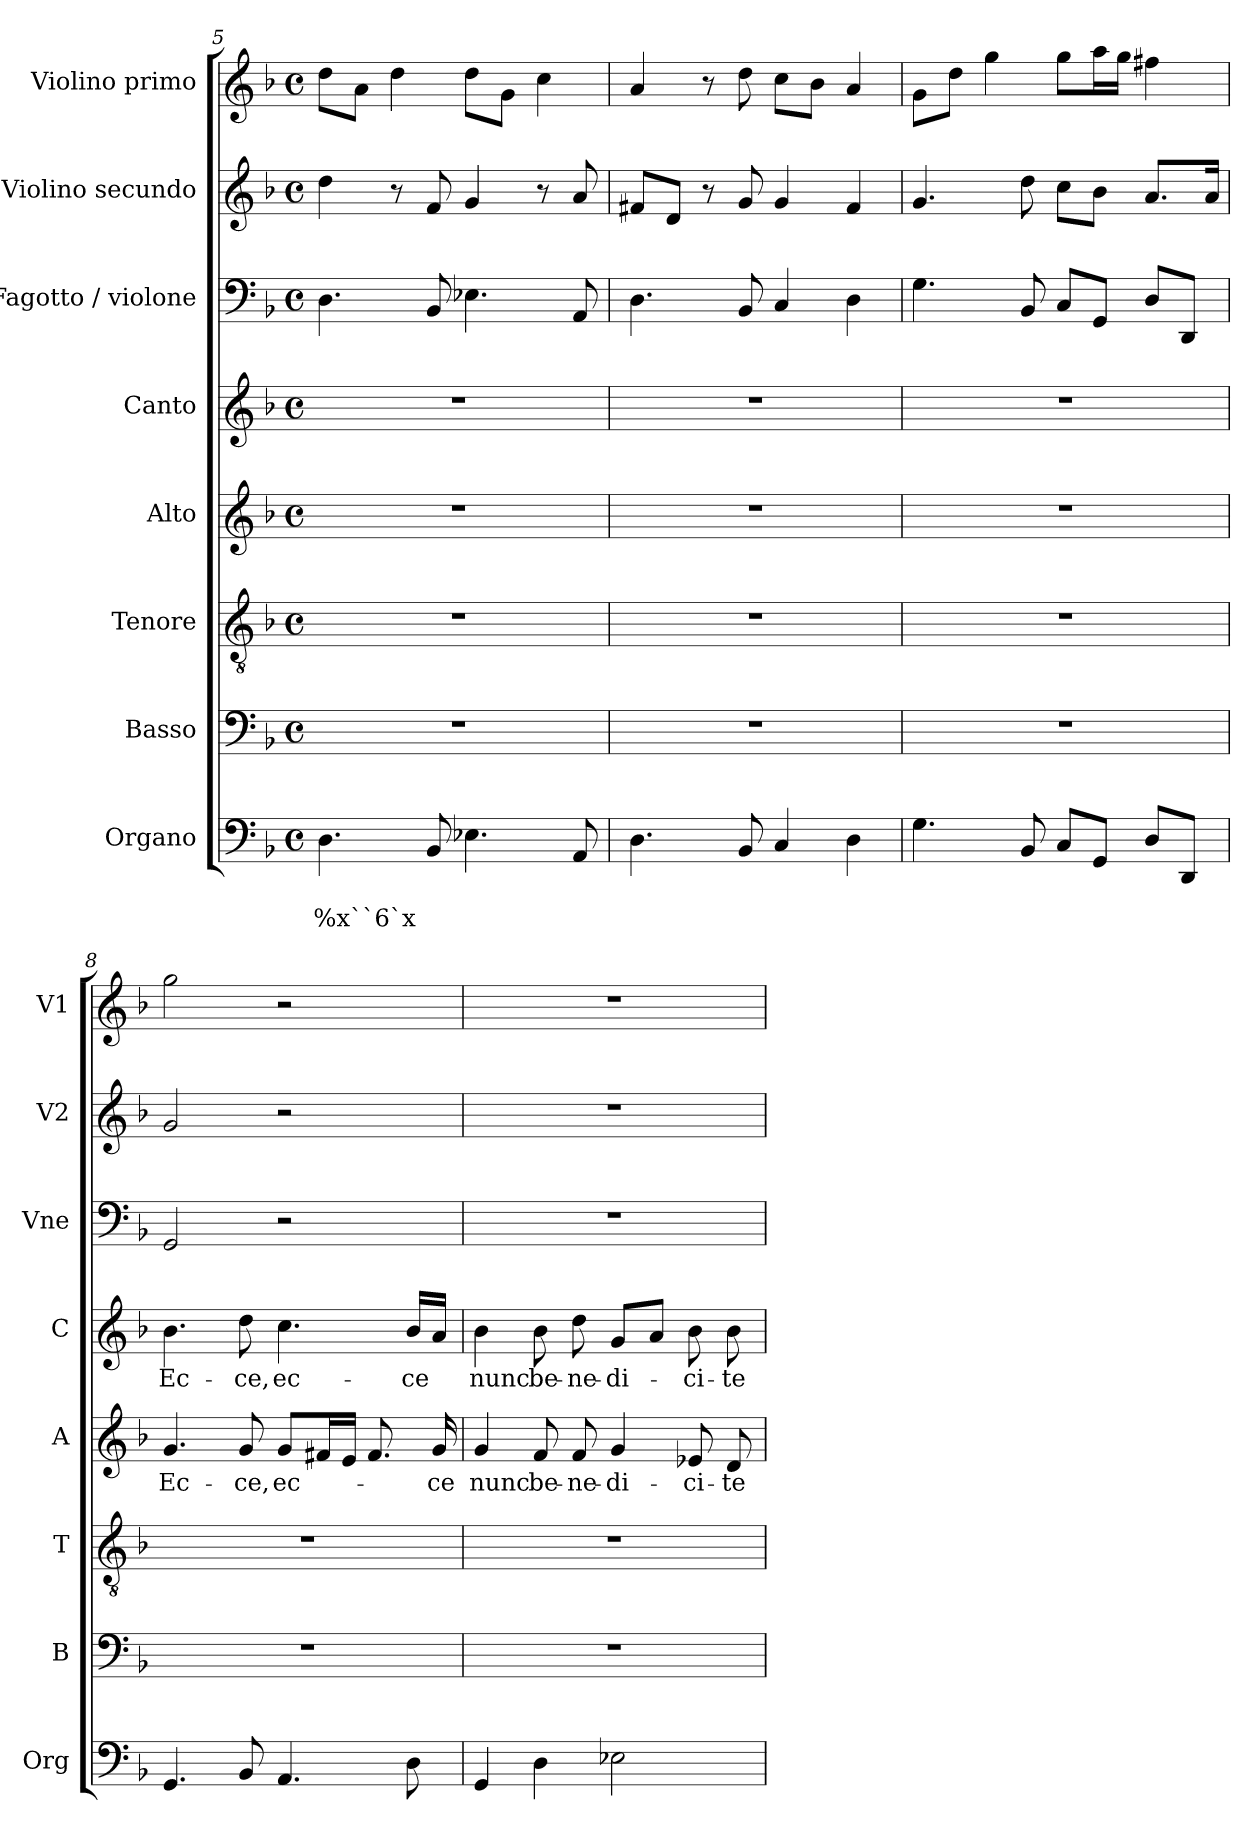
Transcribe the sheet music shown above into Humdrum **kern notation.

**kern	**text	**text	**kern	**kern	**kern	**text	**kern	**text	**kern	**kern	**kern
*part8	*part8	*part8	*part7	*part6	*part5	*part5	*part4	*part4	*part3	*part2	*part1
*staff8	*staff8	*staff8	*staff7	*staff6	*staff5	*staff5	*staff4	*staff4	*staff3	*staff2	*staff1
*I"Organo	*	*	*I"Basso	*I"Tenore	*I"Alto	*	*I"Canto	*	*I"Fagotto / violone	*I"Violino secundo	*I"Violino primo
*I'Org	*	*	*I'B	*I'T	*I'A	*	*I'C	*	*I'Vne	*I'V2	*I'V1
*clefF4	*	*	*clefF4	*clefGv2	*clefG2	*	*clefG2	*	*clefF4	*clefG2	*clefG2
*k[b-]	*	*	*k[b-]	*k[b-]	*k[b-]	*	*k[b-]	*	*k[b-]	*k[b-]	*k[b-]
*F:	*	*	*F:	*F:	*F:	*	*F:	*	*F:	*F:	*F:
*M4/4	*	*	*M4/4	*M4/4	*M4/4	*	*M4/4	*	*M4/4	*M4/4	*M4/4
*met(c)	*	*	*met(c)	*met(c)	*met(c)	*	*met(c)	*	*met(c)	*met(c)	*met(c)
=5	=5	=5	=5	=5	=5	=5	=5	=5	=5	=5	=5
!	!	!LO:LY:b	!	!	!	!	!	!	!	!	!
4.D\	.	%x``6`x	1r	1r	1r	.	1r	.	4.D\	4dd\	8dd\L
.	.	.	.	.	.	.	.	.	.	.	8a\J
.	.	.	.	.	.	.	.	.	.	8r	4dd\
8BB-/	.	.	.	.	.	.	.	.	8BB-/	8f/	.
4.E-X\	.	.	.	.	.	.	.	.	4.E-X\	4g/	8dd\L
.	.	.	.	.	.	.	.	.	.	.	8g\J
.	.	.	.	.	.	.	.	.	.	8r	4cc\
8AA/	.	.	.	.	.	.	.	.	8AA/	8a/	.
=6	=6	=6	=6	=6	=6	=6	=6	=6	=6	=6	=6
4.D\	.	.	1r	1r	1r	.	1r	.	4.D\	8f#X/L	4a/
.	.	.	.	.	.	.	.	.	.	8d/J	.
.	.	.	.	.	.	.	.	.	.	8r	8r
8BB-/	.	.	.	.	.	.	.	.	8BB-/	8g/	8dd\
4C/	.	.	.	.	.	.	.	.	4C/	4g/	8cc\L
.	.	.	.	.	.	.	.	.	.	.	8b-\J
4D\	.	.	.	.	.	.	.	.	4D\	4f#/	4a/
!!LO:PB:g=z
=7	=7	=7	=7	=7	=7	=7	=7	=7	=7	=7	=7
4.G\	.	.	1r	1r	1r	.	1r	.	4.G\	4.g/	8g\L
.	.	.	.	.	.	.	.	.	.	.	8dd\J
.	.	.	.	.	.	.	.	.	.	.	4gg\
8BB-/	.	.	.	.	.	.	.	.	8BB-/	8dd\	.
8C/L	.	.	.	.	.	.	.	.	8C/L	8cc\L	8gg\L
8GG/J	.	.	.	.	.	.	.	.	8GG/J	8b-\J	16aa\L
.	.	.	.	.	.	.	.	.	.	.	16gg\JJ
8D/L	.	.	.	.	.	.	.	.	8D/L	8.a/L	4ff#X\
8DD/J	.	.	.	.	.	.	.	.	8DD/J	.	.
.	.	.	.	.	.	.	.	.	.	16a/Jk	.
=8	=8	=8	=8	=8	=8	=8	=8	=8	=8	=8	=8
!	!	!	!	!	!	!LO:LY:b	!	!LO:LY:b	!	!	!
4.GG/	.	.	1r	1r	4.g/	Ec-	4.b-\	Ec-	2GG/	2g/	2gg\
!	!	!	!	!	!	!LO:LY:b	!	!LO:LY:b	!	!	!
8BB-/	.	.	.	.	8g/	-ce,	8dd\	-ce,	.	.	.
!	!	!	!	!	!	!LO:LY:b	!	!LO:LY:b	!	!	!
4.AA/	.	.	.	.	8g/L	ec-	4.cc\	ec-	2r	2r	2r
.	.	.	.	.	16f#X/L	.	.	.	.	.	.
.	.	.	.	.	16e/JJ	.	.	.	.	.	.
.	.	.	.	.	8.f#/	.	.	.	.	.	.
!	!	!	!	!	!	!	!	!LO:LY:b	!	!	!
8D\	.	.	.	.	.	.	16b-/LL	-ce	.	.	.
!	!	!	!	!	!	!LO:LY:b	!	!	!	!	!
.	.	.	.	.	16g/	-ce	16a/JJ	.	.	.	.
=9	=9	=9	=9	=9	=9	=9	=9	=9	=9	=9	=9
!	!	!	!	!	!	!LO:LY:b	!	!LO:LY:b	!	!	!
4GG/	.	.	1r	1r	4g/	nunc	4b-\	nunc	1r	1r	1r
!	!	!	!	!	!	!LO:LY:b	!	!LO:LY:b	!	!	!
4D\	.	.	.	.	8f/	be-	8b-\	be-	.	.	.
!	!	!	!	!	!	!LO:LY:b	!	!LO:LY:b	!	!	!
.	.	.	.	.	8f/	-ne-	8dd\	-ne-	.	.	.
!	!	!	!	!	!	!LO:LY:b	!	!LO:LY:b	!	!	!
2E-X\	.	.	.	.	4g/	-di-	8g/L	-di-	.	.	.
.	.	.	.	.	.	.	8a/J	.	.	.	.
!	!	!	!	!	!	!LO:LY:b	!	!LO:LY:b	!	!	!
.	.	.	.	.	8e-X/	-ci-	8b-\	-ci-	.	.	.
!	!	!	!	!	!	!LO:LY:b	!	!LO:LY:b	!	!	!
.	.	.	.	.	8d/	-te	8b-\	-te	.	.	.
=	=	=	=	=	=	=	=	=	=	=	=
*-	*-	*-	*-	*-	*-	*-	*-	*-	*-	*-	*-
